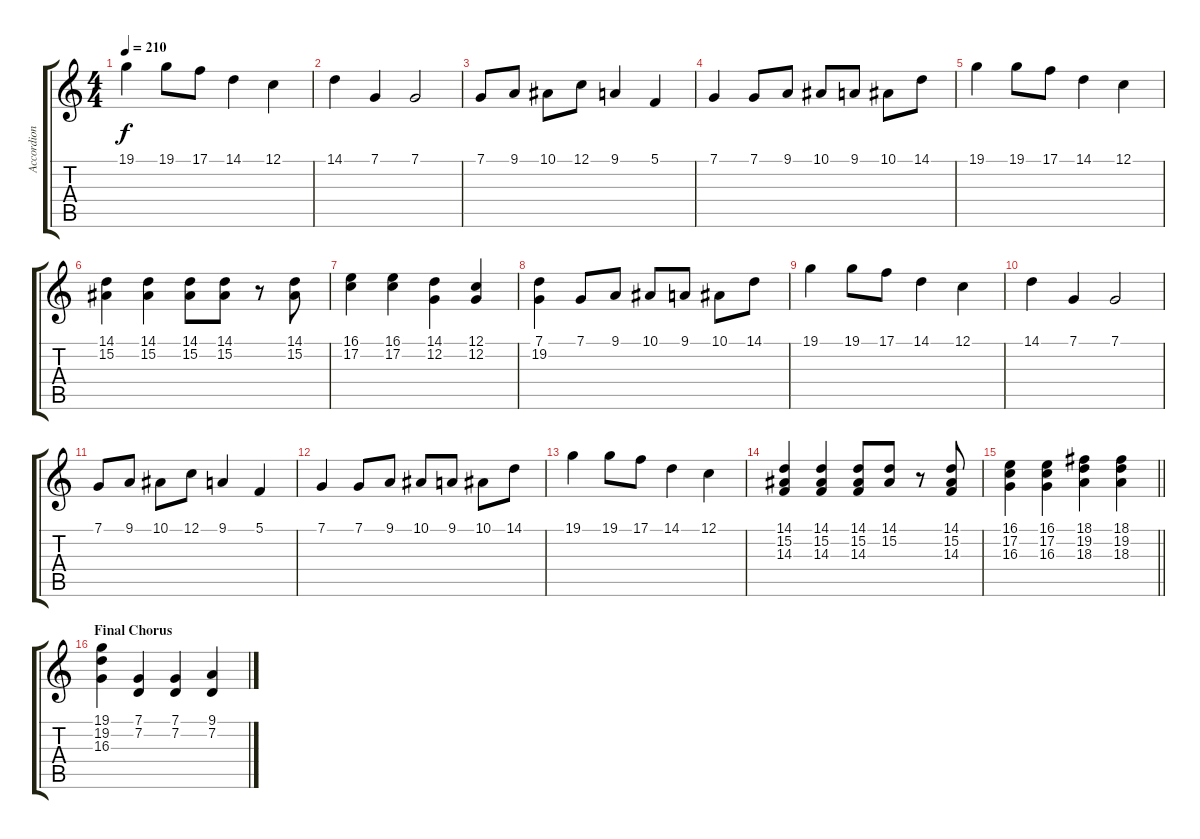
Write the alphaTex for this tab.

\track ("Accordion" "Accordion") {instrument accordion}
\staff {score tabs}
\tuning (C4 G3 Eb3 Bb2 F2 C2) {hide}
\ts (4 4)
\tempo 210
\clef g2
\ks c
19.1.4{dy f} 19.1.8 17.1.8 14.1.4 12.1.4 |
14.1.4 7.1.4 7.1.2 |
7.1.8 9.1.8 10.1.8 12.1.8 9.1.4 5.1.4 |
7.1.4 7.1.8 9.1.8 10.1.8 9.1.8 10.1.8 14.1.8 |
19.1.4 19.1.8 17.1.8 14.1.4 12.1.4 |
(14.1 15.2).4 (14.1 15.2).4 (14.1 15.2).8 (14.1 15.2).8 r.8 (14.1 15.2).8 |
(16.1 17.2).4 (16.1 17.2).4 (14.1 12.2).4 (12.1 12.2).4 |
(7.1 19.2).4 7.1.8 9.1.8 10.1.8 9.1.8 10.1.8 14.1.8 |
19.1.4 19.1.8 17.1.8 14.1.4 12.1.4 |
14.1.4 7.1.4 7.1.2 |
7.1.8 9.1.8 10.1.8 12.1.8 9.1.4 5.1.4 |
7.1.4 7.1.8 9.1.8 10.1.8 9.1.8 10.1.8 14.1.8 |
19.1.4 19.1.8 17.1.8 14.1.4 12.1.4 |
(14.1 15.2 14.3).4 (14.1 15.2 14.3).4 (14.1 15.2 14.3).8 (14.1 15.2).8 r.8 (14.1 15.2 14.3).8 |
\barLineRight lightlight
(16.1 17.2 16.3).4 (16.1 17.2 16.3).4 (18.1 19.2 18.3).4 (18.1 19.2 18.3).4 |
\section ("" "Final Chorus")
(19.1 19.2 16.3).4 (7.1 7.2).4 (7.1 7.2).4 (9.1 7.2).4
